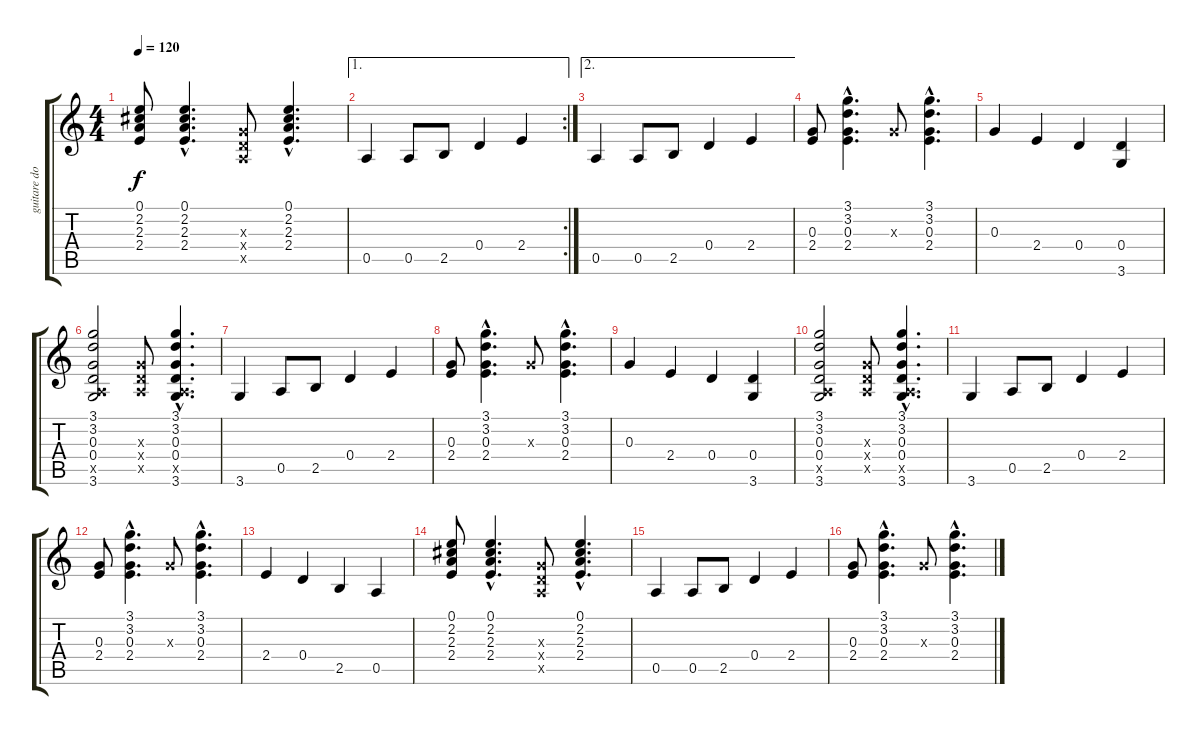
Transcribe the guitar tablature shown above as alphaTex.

\track ("guitare doublee pour effet 12 cordes" "guitare do") {instrument acousticguitarsteel}
\staff {score tabs}
\tuning (E4 B3 G3 D3 A2 E2) {hide}
\ts (4 4)
\tempo 120
\clef g2
\ks c
(0.1 2.2 2.3 2.4).8{dy f} (0.1{hac} 2.2{hac} 2.3{hac} 2.4{hac}).4{d} (0.3{x} 0.4{x} 0.5{x}).8 (0.1{hac} 2.2{hac} 2.3{hac} 2.4{hac}).4{d} |
\ae 1
\rc 2
0.5.4 0.5.8 2.5.8 0.4.4 2.4.4 |
\ae 2
0.5.4 0.5.8 2.5.8 0.4.4 2.4.4 |
(0.3 2.4).8 (3.1{hac} 3.2{hac} 0.3{hac} 2.4{hac}).4{d} 0.3{x}.8 (3.1{hac} 3.2{hac} 0.3{hac} 2.4{hac}).4{d} |
0.3.4 2.4.4 0.4.4 (0.4 3.6).4 |
(3.1 3.2 0.3 0.4 0.5{x} 3.6).2 (0.3{x} 0.4{x} 0.5{x}).8 (3.1{hac} 3.2{hac} 0.3{hac} 0.4{hac} 0.5{hac x} 3.6{hac}).4{d} |
3.6.4 0.5.8 2.5.8 0.4.4 2.4.4 |
(0.3 2.4).8 (3.1{hac} 3.2{hac} 0.3{hac} 2.4{hac}).4{d} 0.3{x}.8 (3.1{hac} 3.2{hac} 0.3{hac} 2.4{hac}).4{d} |
0.3.4 2.4.4 0.4.4 (0.4 3.6).4 |
(3.1 3.2 0.3 0.4 0.5{x} 3.6).2 (0.3{x} 0.4{x} 0.5{x}).8 (3.1{hac} 3.2{hac} 0.3{hac} 0.4{hac} 0.5{hac x} 3.6{hac}).4{d} |
3.6.4 0.5.8 2.5.8 0.4.4 2.4.4 |
(0.3 2.4).8 (3.1{hac} 3.2{hac} 0.3{hac} 2.4{hac}).4{d} 0.3{x}.8 (3.1{hac} 3.2{hac} 0.3{hac} 2.4{hac}).4{d} |
2.4.4 0.4.4 2.5.4 0.5.4 |
(0.1 2.2 2.3 2.4).8 (0.1{hac} 2.2{hac} 2.3{hac} 2.4{hac}).4{d} (0.3{x} 0.4{x} 0.5{x}).8 (0.1{hac} 2.2{hac} 2.3{hac} 2.4{hac}).4{d} |
0.5.4 0.5.8 2.5.8 0.4.4 2.4.4 |
(0.3 2.4).8 (3.1{hac} 3.2{hac} 0.3{hac} 2.4{hac}).4{d} 0.3{x}.8 (3.1{hac} 3.2{hac} 0.3{hac} 2.4{hac}).4{d}
